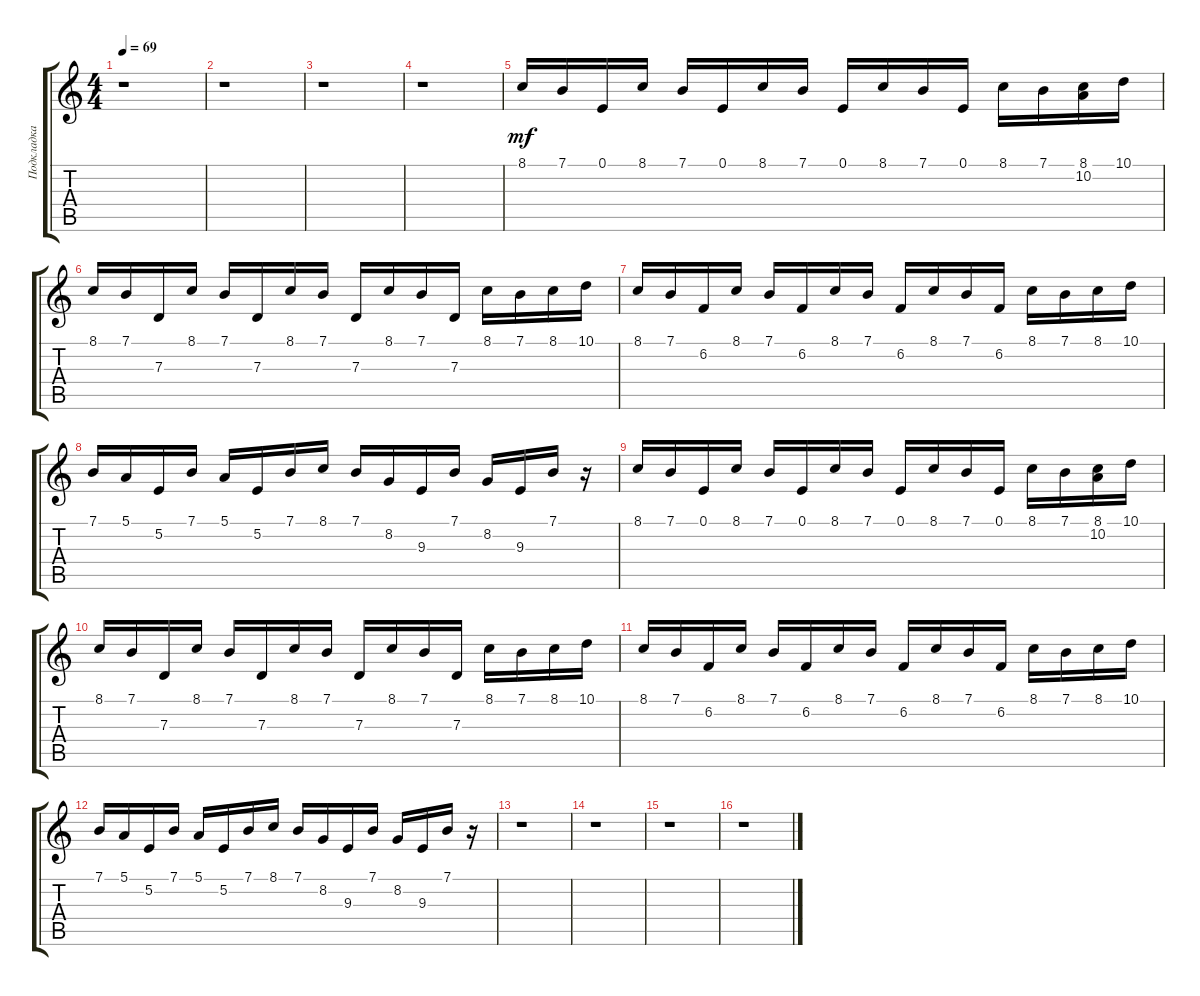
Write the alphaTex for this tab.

\track ("Подкладка №3" "Подкладка ") {instrument stringensemble1}
\staff {score tabs}
\tuning (E4 B3 G3 D3 A2 E2) {hide}
\ts (4 4)
\tempo 69
\clef g2
\ks c
r.1{dy mf} |
r.1 |
r.1 |
r.1 |
8.1.16 7.1.16 0.1.16 8.1.16 7.1.16 0.1.16 8.1.16 7.1.16 0.1.16 8.1.16 7.1.16 0.1.16 8.1.16 7.1.16 (8.1 10.2).16 10.1.16 |
8.1.16 7.1.16 7.3.16 8.1.16 7.1.16 7.3.16 8.1.16 7.1.16 7.3.16 8.1.16 7.1.16 7.3.16 8.1.16 7.1.16 8.1.16 10.1.16 |
8.1.16 7.1.16 6.2.16 8.1.16 7.1.16 6.2.16 8.1.16 7.1.16 6.2.16 8.1.16 7.1.16 6.2.16 8.1.16 7.1.16 8.1.16 10.1.16 |
7.1.16 5.1.16 5.2.16 7.1.16 5.1.16 5.2.16 7.1.16 8.1.16 7.1.16 8.2.16 9.3.16 7.1.16 8.2.16 9.3.16 7.1.16 r.16 |
8.1.16 7.1.16 0.1.16 8.1.16 7.1.16 0.1.16 8.1.16 7.1.16 0.1.16 8.1.16 7.1.16 0.1.16 8.1.16 7.1.16 (8.1 10.2).16 10.1.16 |
8.1.16 7.1.16 7.3.16 8.1.16 7.1.16 7.3.16 8.1.16 7.1.16 7.3.16 8.1.16 7.1.16 7.3.16 8.1.16 7.1.16 8.1.16 10.1.16 |
8.1.16 7.1.16 6.2.16 8.1.16 7.1.16 6.2.16 8.1.16 7.1.16 6.2.16 8.1.16 7.1.16 6.2.16 8.1.16 7.1.16 8.1.16 10.1.16 |
7.1.16 5.1.16 5.2.16 7.1.16 5.1.16 5.2.16 7.1.16 8.1.16 7.1.16 8.2.16 9.3.16 7.1.16 8.2.16 9.3.16 7.1.16 r.16 |
r.1 |
r.1 |
r.1 |
r.1
